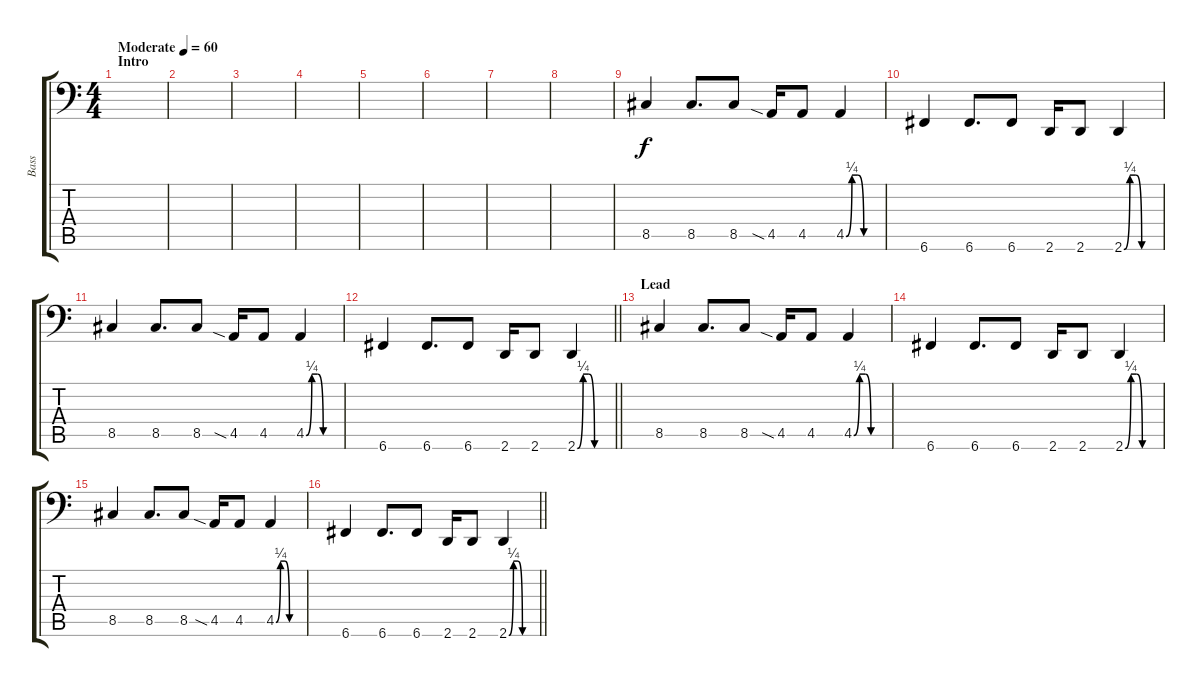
\track ("Bass" "Bass") {instrument electricbassfinger}
\staff {score tabs}
\tuning (C3 G2 Eb2 Bb1 F1 C1) {hide}
\ts (4 4)
\section ("" "Intro")
\tempo (60 "Moderate")
\clef f4
\ks c
|
|
|
|
|
|
|
|
8.5.4 8.5.8{d} 8.5.8 4.5{sia}.16 4.5.8 4.5{be (custom 0 0 10 1 20 1 30 0 60 0)}.4 |
6.6.4 6.6.8{d} 6.6.8 2.6.16 2.6.8 2.6{be (custom 0 0 10 1 20 1 30 0 60 0)}.4 |
8.5.4 8.5.8{d} 8.5.8 4.5{sia}.16 4.5.8 4.5{be (custom 0 0 10 1 20 1 30 0 60 0)}.4 |
\barLineRight lightlight
6.6.4 6.6.8{d} 6.6.8 2.6.16 2.6.8 2.6{be (custom 0 0 10 1 20 1 30 0 60 0)}.4 |
\section ("" "Lead")
8.5.4 8.5.8{d} 8.5.8 4.5{sia}.16 4.5.8 4.5{be (custom 0 0 10 1 20 1 30 0 60 0)}.4 |
6.6.4 6.6.8{d} 6.6.8 2.6.16 2.6.8 2.6{be (custom 0 0 10 1 20 1 30 0 60 0)}.4 |
8.5.4 8.5.8{d} 8.5.8 4.5{sia}.16 4.5.8 4.5{be (custom 0 0 10 1 20 1 30 0 60 0)}.4 |
\barLineRight lightlight
6.6.4 6.6.8{d} 6.6.8 2.6.16 2.6.8 2.6{be (custom 0 0 10 1 20 1 30 0 60 0)}.4
